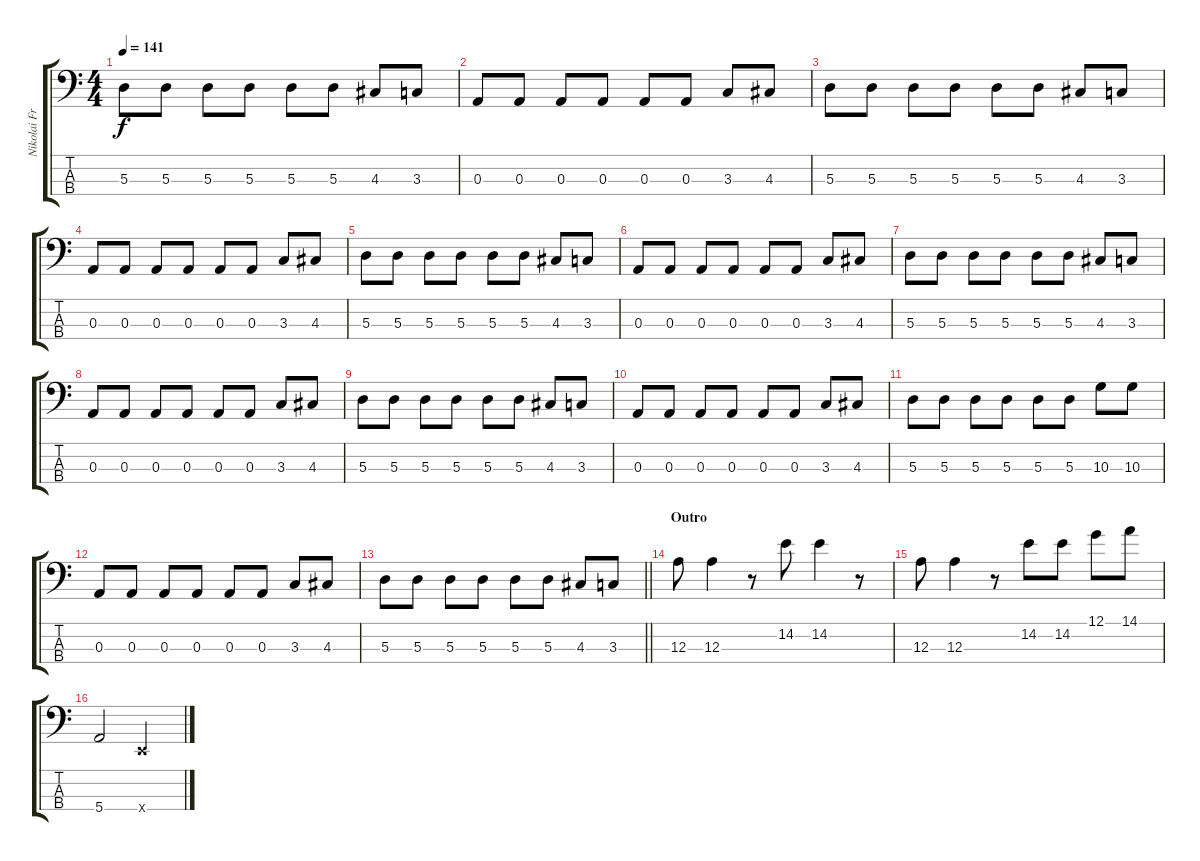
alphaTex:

\track ("Nikolai Frature - Bass" "Nikolai Fr") {instrument electricbasspick}
\staff {score tabs}
\tuning (G2 D2 A1 E1) {hide}
\ts (4 4)
\tempo 141
\clef f4
\ks c
5.3.8{dy f} 5.3.8 5.3.8 5.3.8 5.3.8 5.3.8 4.3.8 3.3.8 |
0.3.8 0.3.8 0.3.8 0.3.8 0.3.8 0.3.8 3.3.8 4.3.8 |
5.3.8 5.3.8 5.3.8 5.3.8 5.3.8 5.3.8 4.3.8 3.3.8 |
0.3.8 0.3.8 0.3.8 0.3.8 0.3.8 0.3.8 3.3.8 4.3.8 |
5.3.8 5.3.8 5.3.8 5.3.8 5.3.8 5.3.8 4.3.8 3.3.8 |
0.3.8 0.3.8 0.3.8 0.3.8 0.3.8 0.3.8 3.3.8 4.3.8 |
5.3.8 5.3.8 5.3.8 5.3.8 5.3.8 5.3.8 4.3.8 3.3.8 |
0.3.8 0.3.8 0.3.8 0.3.8 0.3.8 0.3.8 3.3.8 4.3.8 |
5.3.8 5.3.8 5.3.8 5.3.8 5.3.8 5.3.8 4.3.8 3.3.8 |
0.3.8 0.3.8 0.3.8 0.3.8 0.3.8 0.3.8 3.3.8 4.3.8 |
5.3.8 5.3.8 5.3.8 5.3.8 5.3.8 5.3.8 10.3.8 10.3.8 |
0.3.8 0.3.8 0.3.8 0.3.8 0.3.8 0.3.8 3.3.8 4.3.8 |
\barLineRight lightlight
5.3.8 5.3.8 5.3.8 5.3.8 5.3.8 5.3.8 4.3.8 3.3.8 |
\section ("" "Outro")
12.3.8 12.3.4 r.8 14.2.8 14.2.4 r.8 |
12.3.8 12.3.4 r.8 14.2.8 14.2.8 12.1.8 14.1.8 |
5.4.2 0.4{x}.2
